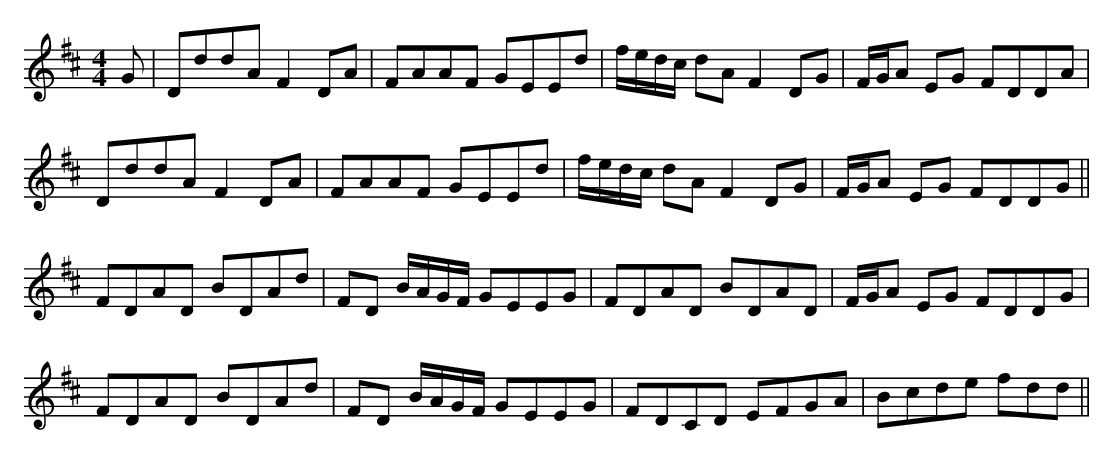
X:1
M:4/4
K:D
G |DddA F2 DA |FAAF GEEd |f/e/d/c/ dA F2 DG |F/G/A EG FDDA |
DddA F2 DA |FAAF GEEd |f/e/d/c/ dA F2 DG |F/G/A EG FDDG ||
FDAD BDAd |FD B/A/G/F/ GEEG |FDAD BDAD |F/G/A EG FDDG |
FDAD BDAd |FD B/A/G/F/ GEEG |FDCD EFGA |Bcde fdd ||
